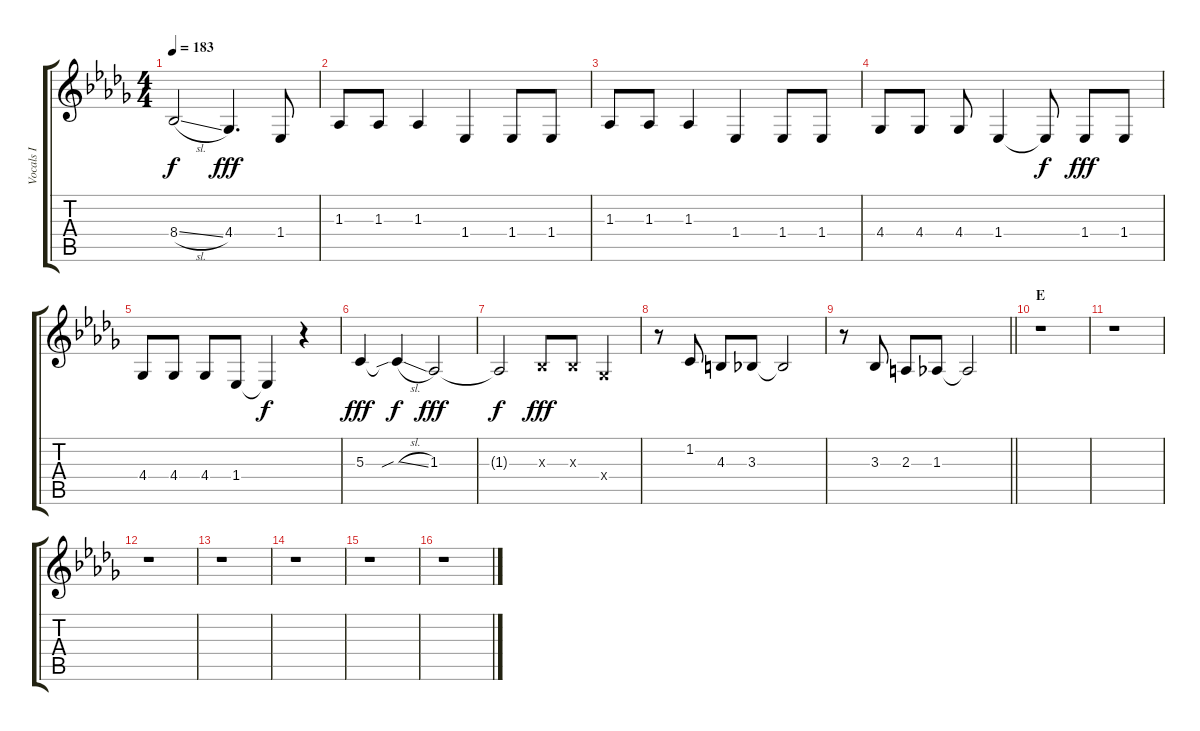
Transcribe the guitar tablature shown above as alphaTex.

\track ("Vocals I" "Vocals I") {instrument voiceoohs}
\staff {score tabs}
\tuning (E4 B3 G3 D3 A2 E2) {hide}
\ts (4 4)
\tempo 183
\clef g2
\ks db
8.4{sl t}.2{dy f} 4.4.4{d dy fff} 1.4.8 |
1.3.8 1.3.8 1.3.4 1.4.4 1.4.8 1.4.8 |
1.3.8 1.3.8 1.3.4 1.4.4 1.4.8 1.4.8 |
4.4.8 4.4.8 4.4.8 1.4.4 1.4{t}.8{dy f} 1.4.8{dy fff} 1.4.8 |
4.4.8 4.4.8 4.4.8 1.4.8 1.4{t}.4{dy f} r.4 |
5.3.4{dy fff} 5.3{sib sl t}.4{dy f} 1.3.2{dy fff} |
1.3{t}.2{dy f} 3.3{x}.8{dy fff} 3.3{x}.8 4.4{x}.4 |
r.8 1.2.8 4.3.8 3.3.8 3.3{t}.2 |
\barLineRight lightlight
r.8 3.3.8 2.3.8 1.3.8 1.3{t}.2 |
\section ("" "E")
r.1 |
r.1 |
r.1 |
r.1 |
r.1 |
r.1 |
r.1
